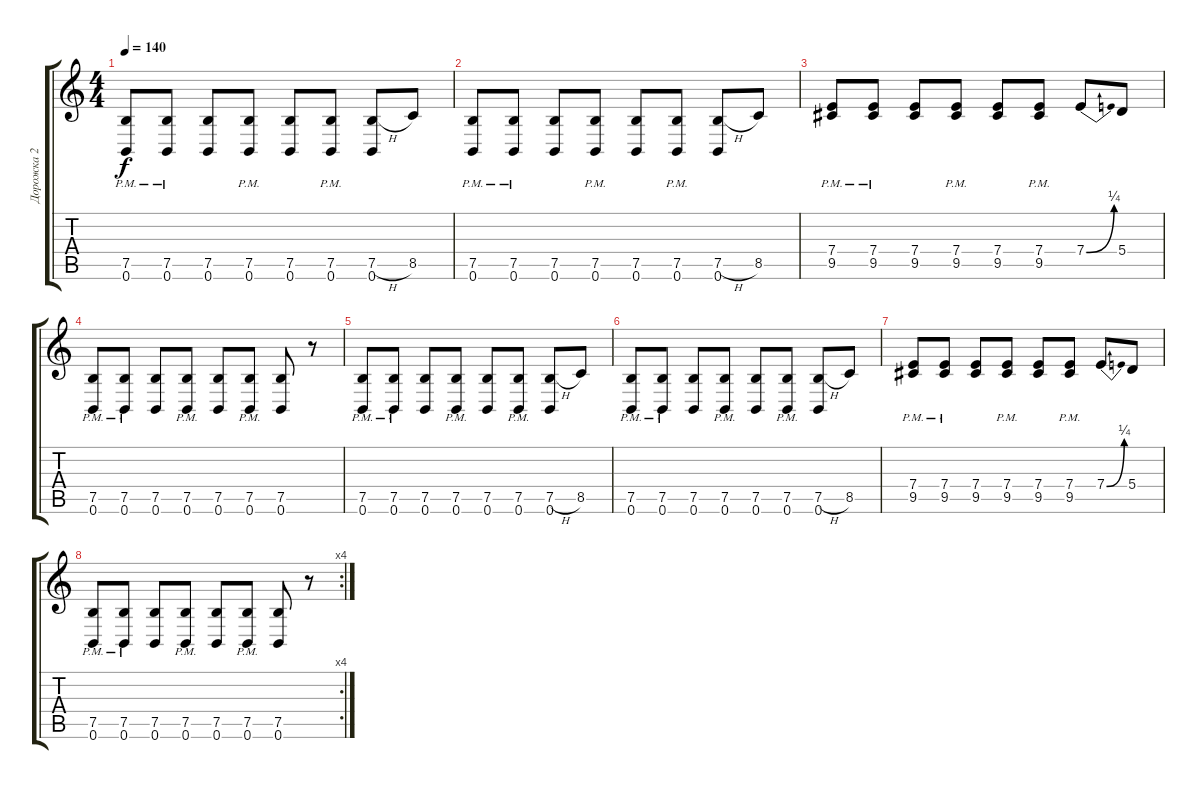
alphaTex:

\track ("Дорожка 2" "Дорожка 2") {instrument distortionguitar}
\staff {score tabs}
\tuning (B3 Gb3 D3 A2 E2 B1) {hide}
\ts (4 4)
\tempo 140
\clef g2
\ks c
(7.5{pm} 0.6{pm}).8{dy f} (7.5{pm} 0.6{pm}).8 (7.5 0.6).8 (7.5{pm} 0.6{pm}).8 (7.5 0.6).8 (7.5{pm} 0.6{pm}).8 (7.5{h} 0.6).8 8.5.8 |
(7.5{pm} 0.6{pm}).8 (7.5{pm} 0.6{pm}).8 (7.5 0.6).8 (7.5{pm} 0.6{pm}).8 (7.5 0.6).8 (7.5{pm} 0.6{pm}).8 (7.5{h} 0.6).8 8.5.8 |
(7.4{pm} 9.5{pm}).8 (7.4{pm} 9.5{pm}).8 (7.4 9.5).8 (7.4{pm} 9.5{pm}).8 (7.4 9.5).8 (7.4{pm} 9.5{pm}).8 7.4{be (bend 0 0 60 1)}.8 5.4.8 |
(7.5{pm} 0.6{pm}).8 (7.5{pm} 0.6{pm}).8 (7.5 0.6).8 (7.5{pm} 0.6{pm}).8 (7.5 0.6).8 (7.5{pm} 0.6{pm}).8 (7.5 0.6).8 r.8 |
(7.5{pm} 0.6{pm}).8 (7.5{pm} 0.6{pm}).8 (7.5 0.6).8 (7.5{pm} 0.6{pm}).8 (7.5 0.6).8 (7.5{pm} 0.6{pm}).8 (7.5{h} 0.6).8 8.5.8 |
(7.5{pm} 0.6{pm}).8 (7.5{pm} 0.6{pm}).8 (7.5 0.6).8 (7.5{pm} 0.6{pm}).8 (7.5 0.6).8 (7.5{pm} 0.6{pm}).8 (7.5{h} 0.6).8 8.5.8 |
(7.4{pm} 9.5{pm}).8 (7.4{pm} 9.5{pm}).8 (7.4 9.5).8 (7.4{pm} 9.5{pm}).8 (7.4 9.5).8 (7.4{pm} 9.5{pm}).8 7.4{be (bend 0 0 60 1)}.8 5.4.8 |
\rc 4
(7.5{pm} 0.6{pm}).8 (7.5{pm} 0.6{pm}).8 (7.5 0.6).8 (7.5{pm} 0.6{pm}).8 (7.5 0.6).8 (7.5{pm} 0.6{pm}).8 (7.5 0.6).8 r.8
